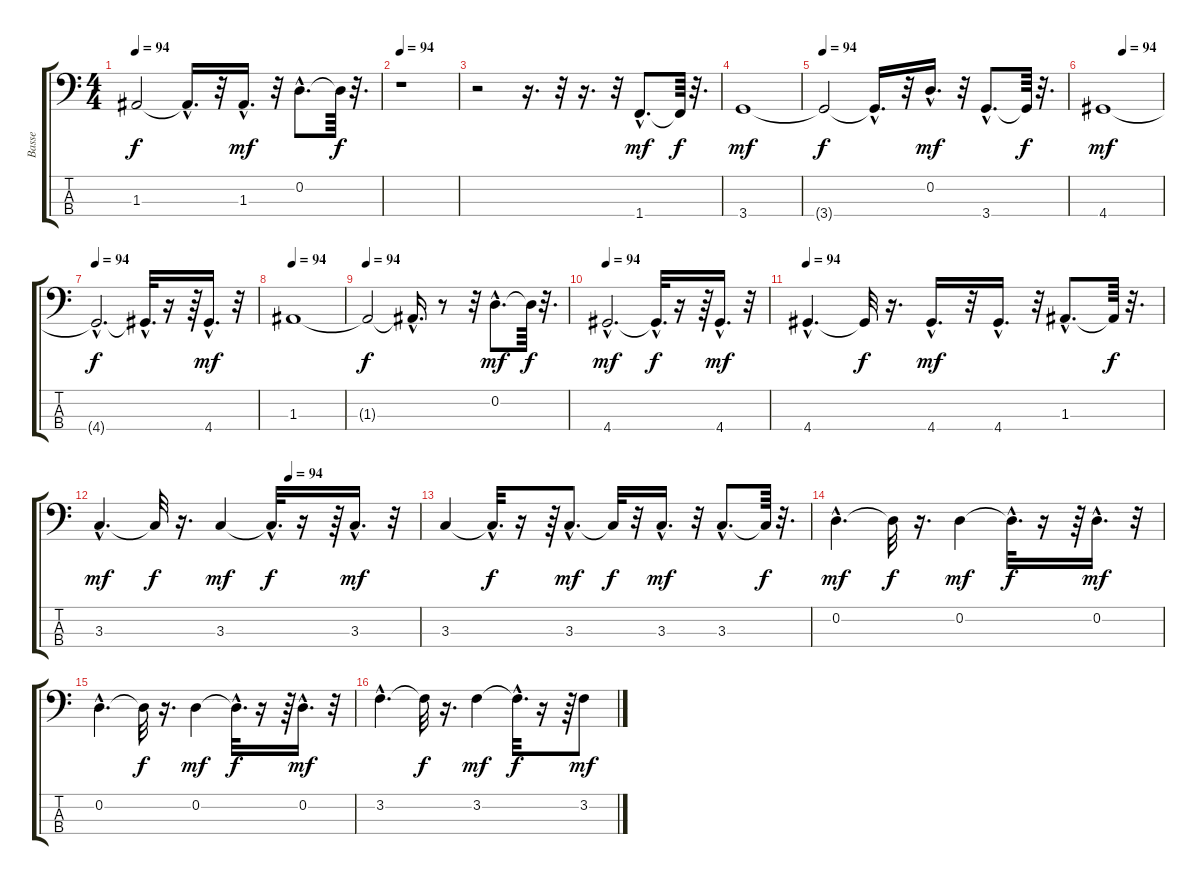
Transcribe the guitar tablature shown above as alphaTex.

\track ("Basse" "Basse") {instrument acousticbass}
\staff {score tabs}
\tuning (G2 D2 A1 E1) {hide}
\ts (4 4)
\tempo 94
\clef f4
\ks c
1.3{t}.2{dy f} 1.3{hac t}.16{d} r.32 1.3{hac}.16{d dy mf} r.32 0.2{hac}.8{d} 0.2{t}.64{dy f} r.32{d} |
\tempo 94
r.1 |
r.2 r.16{d} r.32 r.16{d} r.32 1.4{hac}.8{d dy mf} 1.4{t}.64{dy f} r.32{d} |
3.4.1{dy mf} |
\tempo 94
3.4{t}.2{dy f} 3.4{hac t}.16{d} r.32 0.2{hac}.16{d dy mf} r.32 3.4{hac}.8{d} 3.4{t}.64{dy f} r.32{d} |
\tempo (94 0.34375)
4.4.1{dy mf} |
\tempo 94
4.4{hac t}.2{d dy f} 4.4{hac t}.32{d} r.16 r.64 4.4{hac}.16{d dy mf} r.32 |
\tempo 94
1.3.1 |
\tempo 94
1.3{t}.2{dy f} 1.3{hac t}.16{d} r.8 r.32 0.2{hac}.8{d dy mf} 0.2{t}.64{dy f} r.32{d} |
\tempo 94
4.4{hac}.2{d dy mf} 4.4{hac t}.32{d dy f} r.16 r.64 4.4{hac}.16{d dy mf} r.32 |
\tempo 94
4.4{hac}.4{d} 4.4{t}.32{dy f} r.16{d} 4.4{hac}.16{d dy mf} r.32 4.4{hac}.16{d} r.32 1.3{hac}.8{d} 1.3{t}.64{dy f} r.32{d} |
\tempo (94 0.59375)
3.3{hac}.4{d dy mf} 3.3{t}.32{dy f} r.16{d} 3.3.4{dy mf} 3.3{hac t}.32{d dy f} r.16 r.64 3.3{hac}.16{d dy mf} r.32 |
3.3.4 3.3{hac t}.32{d dy f} r.16 r.64 3.3{hac}.8{d dy mf} 3.3{t}.32{dy f} r.32 3.3{hac}.16{d dy mf} r.32 3.3{hac}.8{d} 3.3{t}.64{dy f} r.32{d} |
0.2{hac}.4{d dy mf} 0.2{t}.32{dy f} r.16{d} 0.2.4{dy mf} 0.2{hac t}.32{d dy f} r.16 r.64 0.2{hac}.16{d dy mf} r.32 |
0.2{hac}.4{d} 0.2{t}.32{dy f} r.16{d} 0.2.4{dy mf} 0.2{hac t}.32{d dy f} r.16 r.64 0.2{hac}.16{d dy mf} r.32 |
3.2{hac}.4{d} 3.2{t}.32{dy f} r.16{d} 3.2.4{dy mf} 3.2{hac t}.32{d dy f} r.16 r.64 3.2.8{dy mf}
